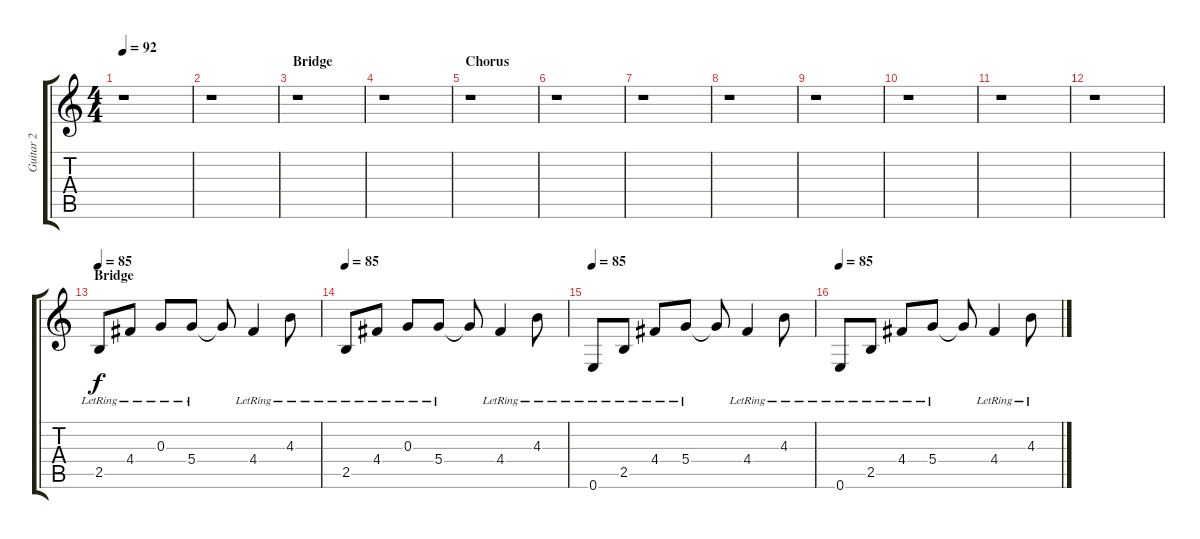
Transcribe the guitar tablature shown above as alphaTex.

\track ("Guitar 2" "Guitar 2") {instrument electricguitarclean}
\staff {score tabs}
\tuning (E4 B3 G3 D3 A2 E2) {hide}
\ts (4 4)
\tempo 92
\clef g2
\ks c
r.1{dy f} |
r.1 |
\section ("" "Bridge")
r.1 |
r.1 |
\section ("" "Chorus")
r.1 |
r.1 |
r.1 |
r.1 |
r.1 |
r.1 |
r.1 |
r.1 |
\section ("" "Bridge")
\tempo 85
2.5{lr}.8{instrument electricguitarclean} 4.4{lr}.8 0.3{lr}.8 5.4{lr}.8 5.4{t}.8 4.4{lr}.4 4.3{lr}.8 |
\tempo 85
2.5{lr}.8{instrument electricguitarclean} 4.4{lr}.8 0.3{lr}.8 5.4{lr}.8 5.4{t}.8 4.4{lr}.4 4.3{lr}.8 |
\tempo 85
0.6{lr}.8{instrument electricguitarclean} 2.5{lr}.8 4.4{lr}.8 5.4{lr}.8 5.4{t}.8 4.4{lr}.4 4.3{lr}.8 |
\tempo 85
0.6{lr}.8{instrument electricguitarclean} 2.5{lr}.8 4.4{lr}.8 5.4{lr}.8 5.4{t}.8 4.4{lr}.4 4.3{lr}.8
